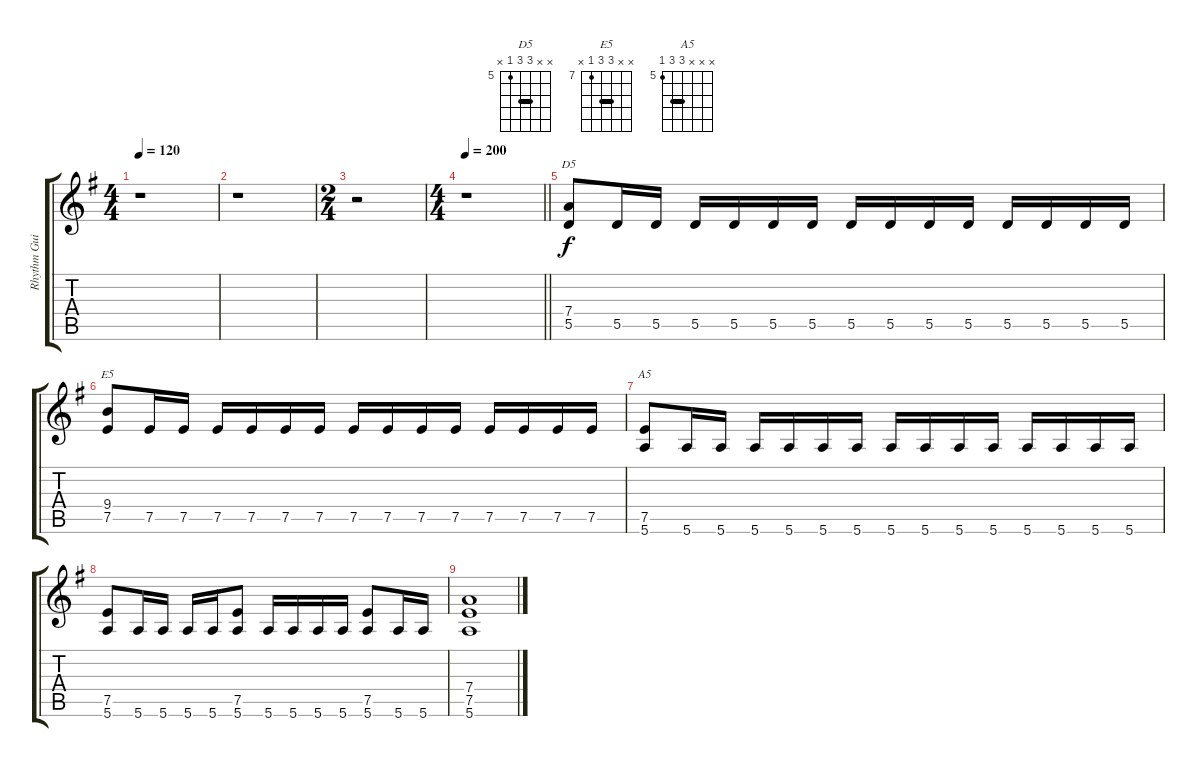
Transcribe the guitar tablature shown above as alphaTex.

\track ("Rhythm Guitar A" "Rhythm Gui") {instrument overdrivenguitar}
\staff {score tabs}
\tuning (E4 B3 G3 D3 A2 E2) {hide}
\chord ("D5" x x 7 7 5 x) {firstfret 5 barre 7}
\chord ("E5" x x 9 9 7 x) {firstfret 7 barre 9}
\chord ("A5" x x x 7 7 5) {firstfret 5 barre 7}
\ts (4 4)
\tempo 120
\clef g2
\ks g
r.1{dy f} |
r.1 |
\ts (2 4)
r.2 |
\ts (4 4)
\tempo 200
\barLineRight lightlight
r.1 |
\section ("" "")
(7.4 5.5).8{ch "D5"} 5.5.16 5.5.16 5.5.16 5.5.16 5.5.16 5.5.16 5.5.16 5.5.16 5.5.16 5.5.16 5.5.16 5.5.16 5.5.16 5.5.16 |
(9.4 7.5).8{ch "E5"} 7.5.16 7.5.16 7.5.16 7.5.16 7.5.16 7.5.16 7.5.16 7.5.16 7.5.16 7.5.16 7.5.16 7.5.16 7.5.16 7.5.16 |
(7.5 5.6).8{ch "A5"} 5.6.16 5.6.16 5.6.16 5.6.16 5.6.16 5.6.16 5.6.16 5.6.16 5.6.16 5.6.16 5.6.16 5.6.16 5.6.16 5.6.16 |
(7.5 5.6).8 5.6.16 5.6.16 5.6.16 5.6.16 (7.5 5.6).8 5.6.16 5.6.16 5.6.16 5.6.16 (7.5 5.6).8 5.6.16 5.6.16 |
(7.4 7.5 5.6).1
